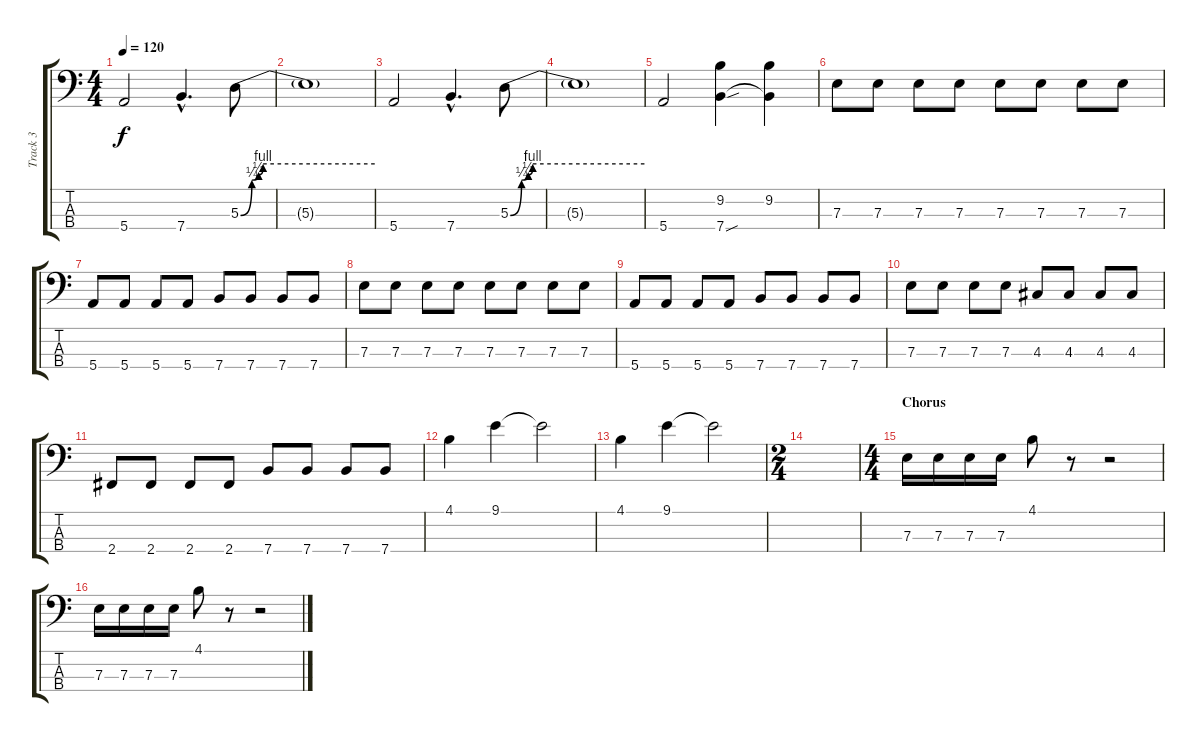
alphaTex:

\track ("Track 3" "Track 3") {instrument electricbasspick}
\staff {score tabs}
\tuning (G2 D2 A1 E1) {hide}
\ts (4 4)
\tempo 120
\clef f4
\ks c
5.4.2{dy f} 7.4{hac}.4{d} 5.3{be (custom 0 0 5 1 8 2 10 4 60 4)}.8 |
5.3{t}.1 |
5.4.2 7.4{hac}.4{d} 5.3{be (custom 0 0 5 1 8 2 10 4 60 4)}.8 |
5.3{t}.1 |
5.4.2 (9.2 7.4{sou}).4 (9.2 7.4{t}).4 |
7.3.8 7.3.8 7.3.8 7.3.8 7.3.8 7.3.8 7.3.8 7.3.8 |
5.4.8 5.4.8 5.4.8 5.4.8 7.4.8 7.4.8 7.4.8 7.4.8 |
7.3.8 7.3.8 7.3.8 7.3.8 7.3.8 7.3.8 7.3.8 7.3.8 |
5.4.8 5.4.8 5.4.8 5.4.8 7.4.8 7.4.8 7.4.8 7.4.8 |
7.3.8 7.3.8 7.3.8 7.3.8 4.3.8 4.3.8 4.3.8 4.3.8 |
2.4.8 2.4.8 2.4.8 2.4.8 7.4.8 7.4.8 7.4.8 7.4.8 |
4.1.4 9.1.4 9.1{t}.2 |
4.1.4 9.1.4 9.1{t}.2 |
\ts (2 4)
|
\ts (4 4)
\section ("" "Chorus")
7.3.16 7.3.16 7.3.16 7.3.16 4.1.8 r.8 r.2 |
7.3.16 7.3.16 7.3.16 7.3.16 4.1.8 r.8 r.2
